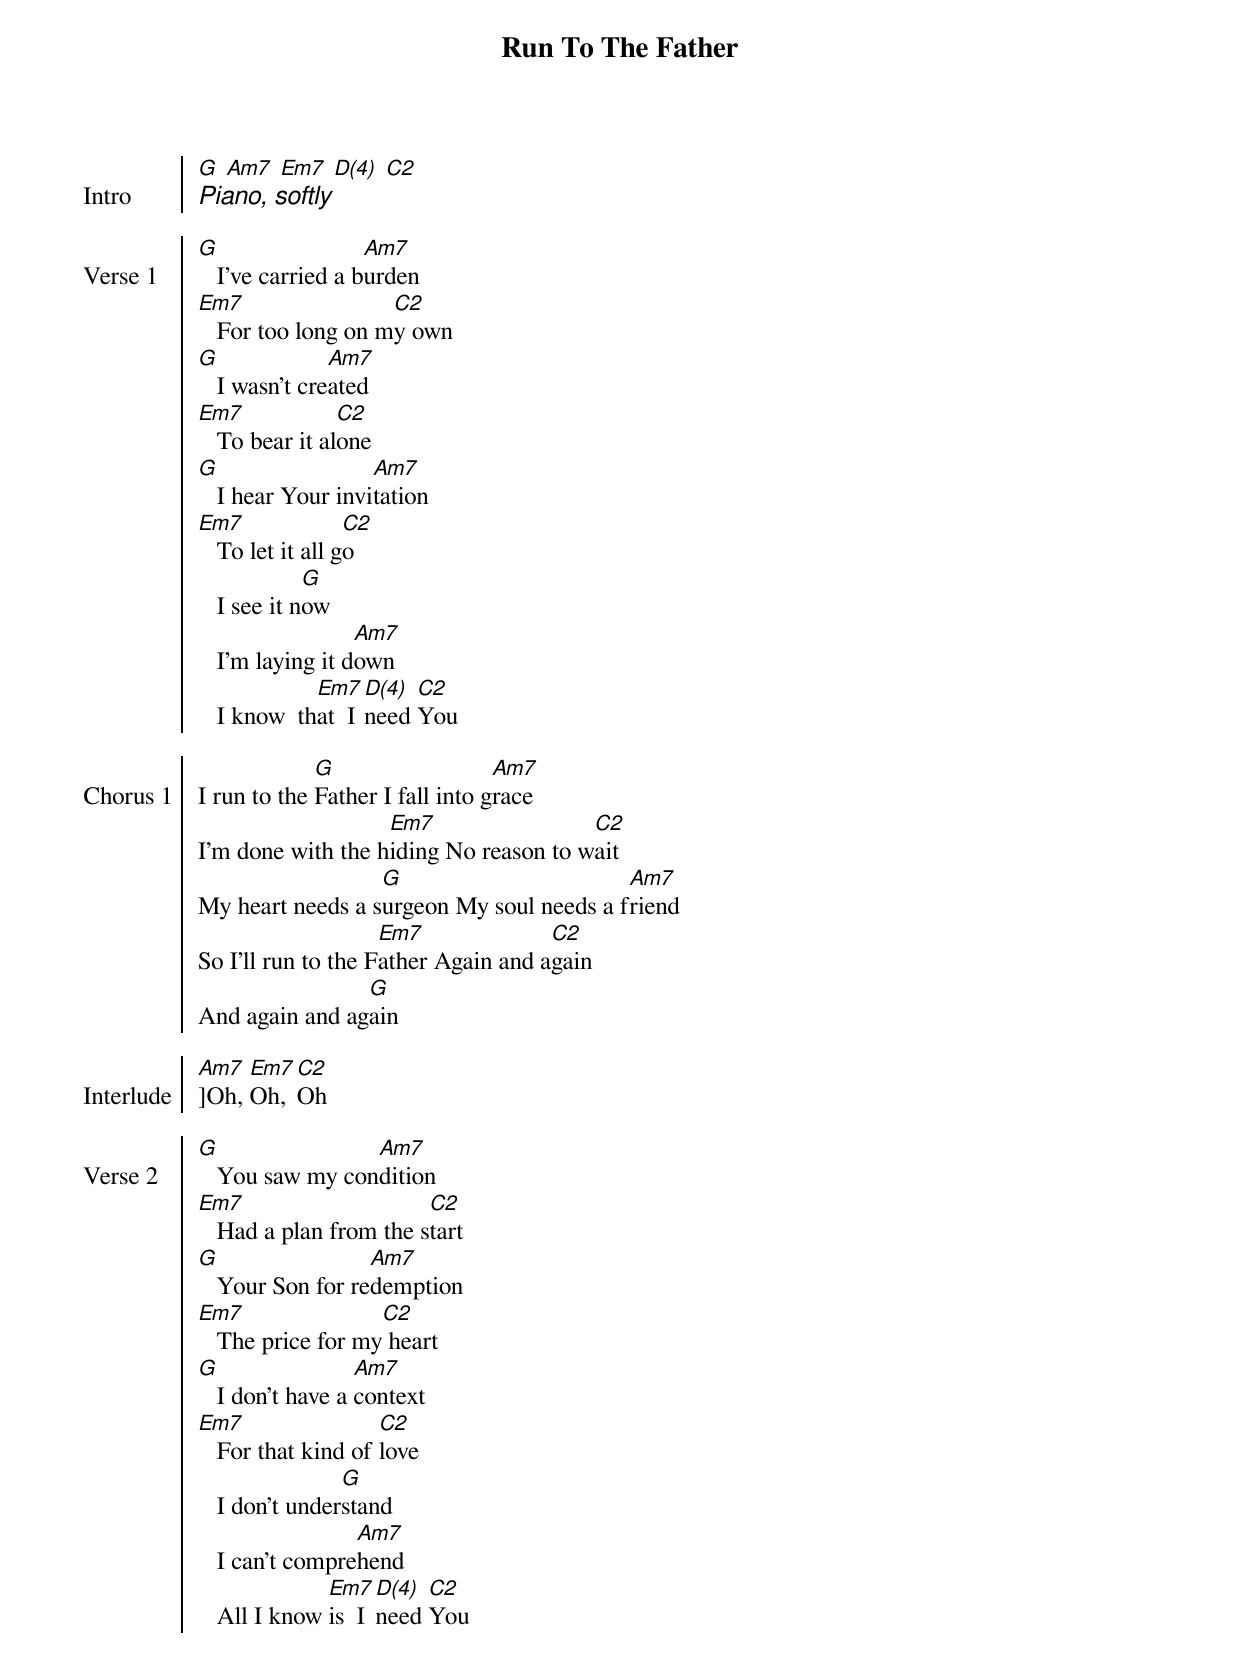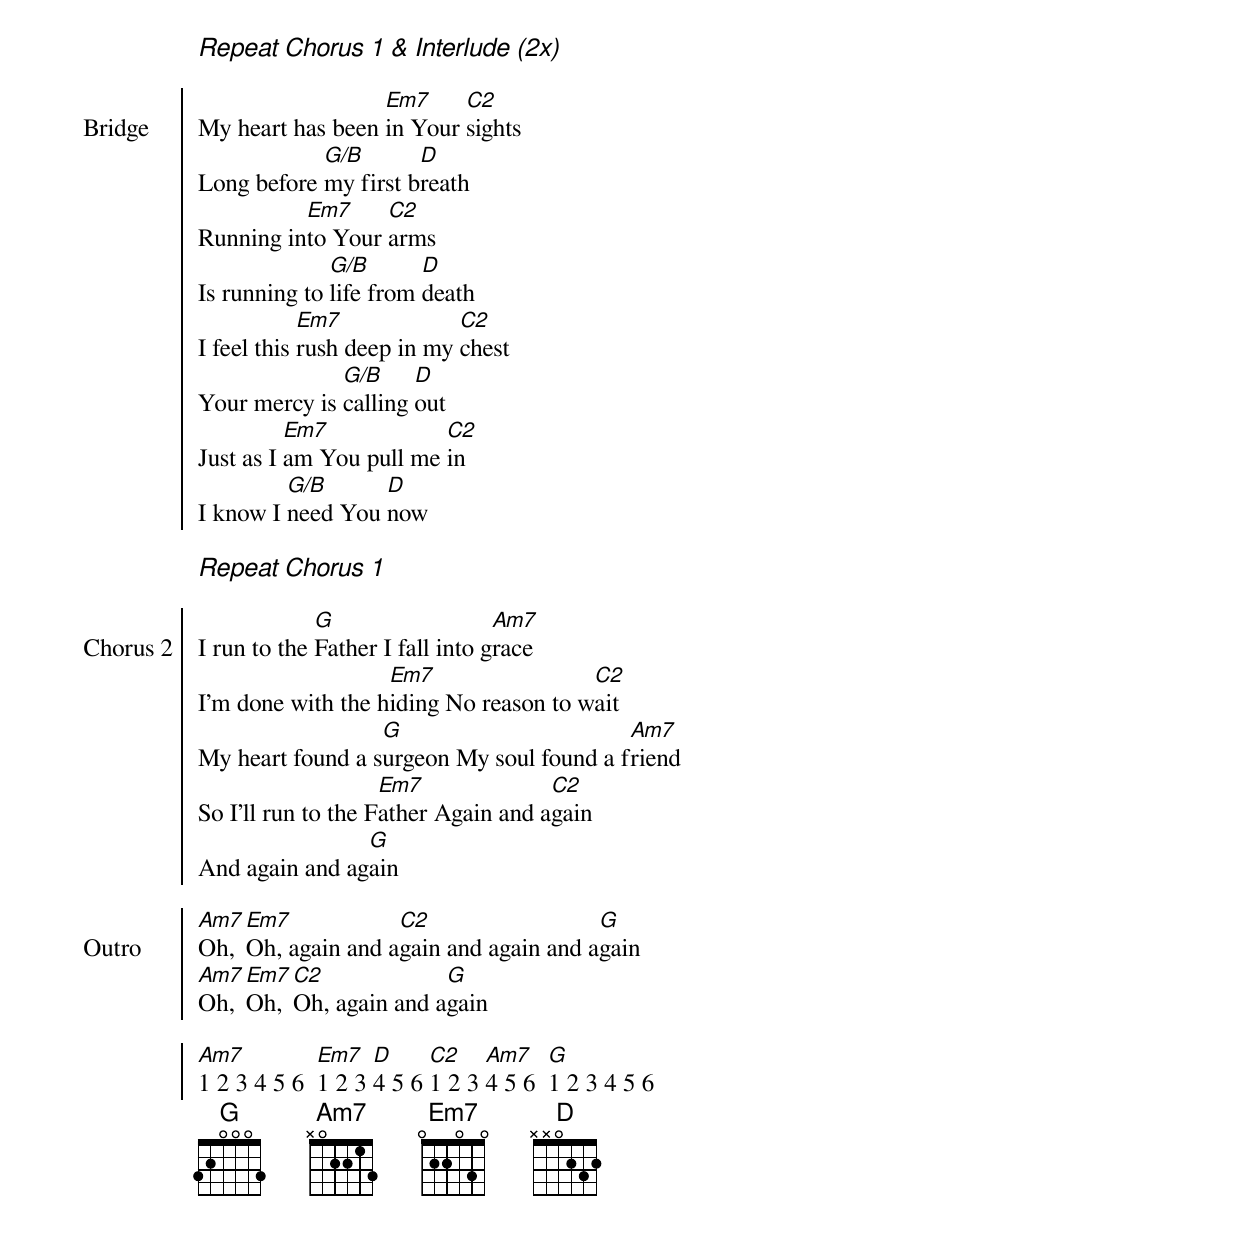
{title: Run To The Father}
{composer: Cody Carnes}
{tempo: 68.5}
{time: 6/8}
{transpose: -5}
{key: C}

{soc: Intro}
[C] [Dm7] [Am7] [G(4)] [F2]
{ci: Piano, softly}
{eoc: Intro}

{soc: Verse 1}
[C]   I've carried a b[Dm7]urden
[Am7]   For too long on m[F2]y own
[C]   I wasn't cre[Dm7]ated
[Am7]   To bear it al[F2]one
[C]   I hear Your invi[Dm7]tation
[Am7]   To let it all g[F2]o
   I see it n[C]ow
   I'm laying it d[Dm7]own
   I know  th[Am7]at  I [G(4)]need [F2]You
{eoc: Verse 1}

{soc: Chorus 1}
I run to the [C]Father I fall into g[Dm7]race
I'm done with the h[Am7]iding No reason to w[F2]ait
My heart needs a s[C]urgeon My soul needs a f[Dm7]riend
So I'll run to the F[Am7]ather Again and a[F2]gain
And again and ag[C]ain
{eoc: Chorus 1}

{soc: Interlude}
[Dm7]]Oh, [Am7]Oh, [F2]Oh
{eoc: Interlude}

{soc: Verse 2}
[C]   You saw my con[Dm7]dition
[Am7]   Had a plan from the s[F2]tart
[C]   Your Son for re[Dm7]demption
[Am7]   The price for my[F2] heart
[C]   I don't have a [Dm7]context
[Am7]   For that kind of [F2]love
   I don't under[C]stand
   I can't compre[Dm7]hend
   All I know [Am7]is  I [G(4)]need [F2]You
{eoc: Verse 2}

{ci: Repeat Chorus 1 & Interlude (2x)}

{soc: Bridge}
My heart has been [Am7]in Your [F2]sights
Long before [C/E]my first b[G]reath
Running in[Am7]to Your [F2]arms
Is running to [C/E]life from [G]death
I feel this [Am7]rush deep in my [F2]chest
Your mercy is [C/E]calling [G]out
Just as I [Am7]am You pull me [F2]in
I know I [C/E]need You [G]now
{eoc: Bridge}

{ci: Repeat Chorus 1}

{soc: Chorus 2}
I run to the [C]Father I fall into g[Dm7]race
I'm done with the h[Am7]iding No reason to w[F2]ait
My heart found a s[C]urgeon My soul found a f[Dm7]riend
So I'll run to the F[Am7]ather Again and a[F2]gain
And again and ag[C]ain
{eoc: Chorus 2}

{soc: Outro}
[Dm7]Oh, [Am7]Oh, again and a[F2]gain and again and a[C]gain
[Dm7]Oh, [Am7]Oh, [F2]Oh, again and a[C]gain

[Dm7]1 2 3 4 5 6  [Am7]1 2 3 [G]4 5 6 [F2]1 2 3 [Dm7]4 5 6  [C]1 2 3 4 5 6
{eoc: Outro}
